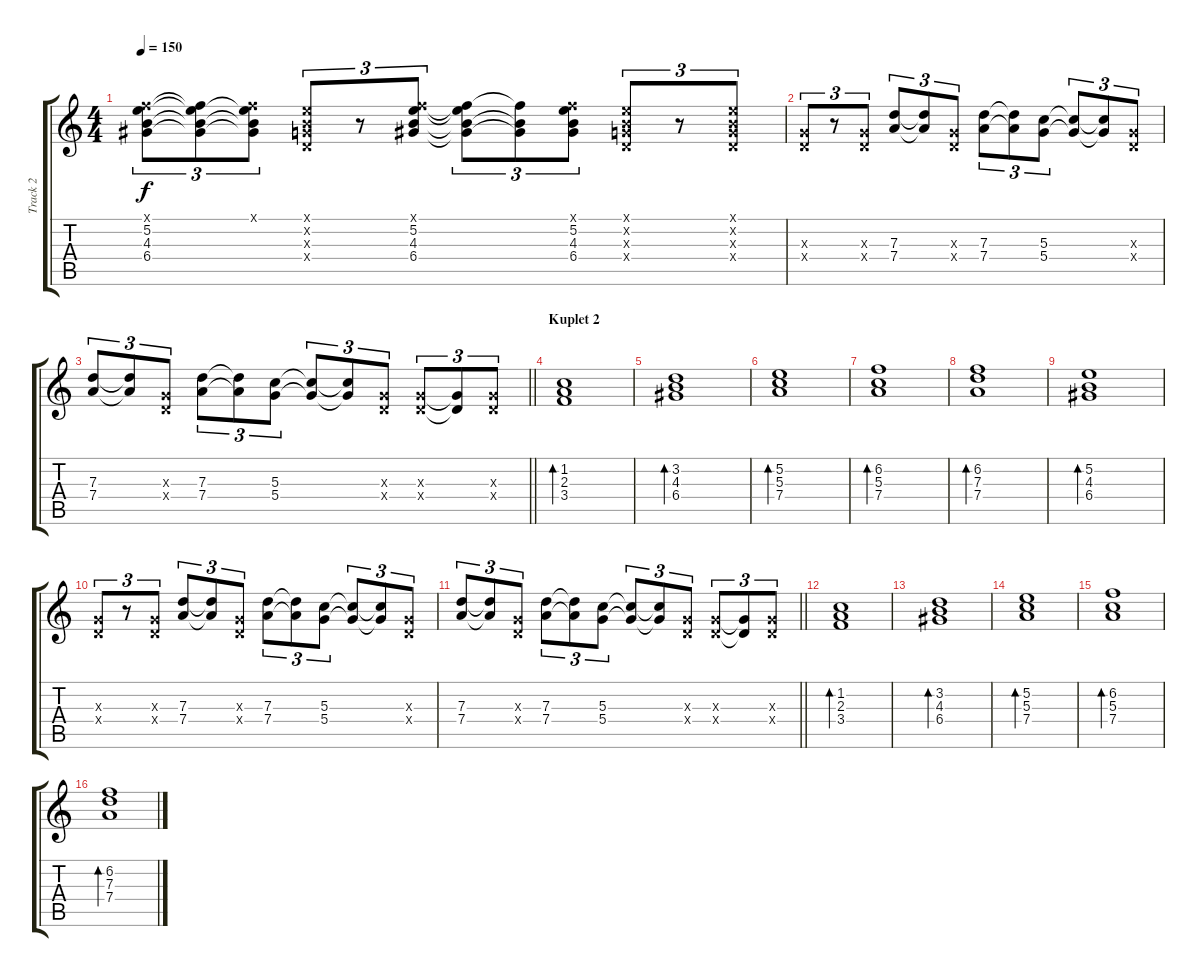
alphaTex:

\track ("Track 2" "Track 2") {instrument acousticguitarsteel}
\staff {score tabs}
\tuning (E4 B3 G3 D3 A2 E2) {hide}
\ts (4 4)
\tempo 150
\clef g2
\ks c
(1.1{x} 5.2 4.3 6.4).8{tu (3 2) dy f} (1.1{t} 5.2{t} 4.3{t} 6.4{t}).8{tu (3 2)} (1.1{x} 5.2{t} 4.3{t} 6.4{t}).8{tu (3 2)} (0.1{x} 0.2{x} 0.3{x} 0.4{x}).8{tu (3 2)} r.8{tu (3 2)} (1.1{x} 5.2 4.3 6.4).8{tu (3 2)} (1.1{t} 5.2{t} 4.3{t} 6.4{t}).8{tu (3 2)} (1.1{t} 4.3{t} 6.4{t}).8{tu (3 2)} (1.1{x} 5.2 4.3 6.4).8{tu (3 2)} (0.1{x} 0.2{x} 0.3{x} 0.4{x}).8{tu (3 2)} r.8{tu (3 2)} (0.1{x} 0.2{x} 0.3{x} 0.4{x}).8{tu (3 2)} |
(0.3{x} 0.4{x}).8{tu (3 2)} r.8{tu (3 2)} (0.3{x} 0.4{x}).8{tu (3 2)} (7.3 7.4).8{tu (3 2)} (7.3{t} 7.4{t}).8{tu (3 2)} (0.3{x} 0.4{x}).8{tu (3 2)} (7.3 7.4).8{tu (3 2)} (7.3{t} 7.4{t}).8{tu (3 2)} (5.3 5.4).8{tu (3 2)} (5.3{t} 5.4{t}).8{tu (3 2)} (5.3{t} 5.4{t}).8{tu (3 2)} (0.3{x} 0.4{x}).8{tu (3 2)} |
\barLineRight lightlight
(7.3 7.4).8{tu (3 2)} (7.3{t} 7.4{t}).8{tu (3 2)} (0.3{x} 0.4{x}).8{tu (3 2)} (7.3 7.4).8{tu (3 2)} (7.3{t} 7.4{t}).8{tu (3 2)} (5.3 5.4).8{tu (3 2)} (5.3{t} 5.4{t}).8{tu (3 2)} (5.3{t} 5.4{t}).8{tu (3 2)} (0.3{x} 0.4{x}).8{tu (3 2)} (0.3{x} 0.4{x}).8{tu (3 2)} (0.3{t} 0.4{t}).8{tu (3 2)} (0.3{x} 0.4{x}).8{tu (3 2)} |
\section ("" "Kuplet 2")
(1.2 2.3 3.4).1{bd 120} |
(3.2 4.3 6.4).1{bd 120} |
(5.2 5.3 7.4).1{bd 120} |
(6.2 5.3 7.4).1{bd 120} |
(6.2 7.3 7.4).1{bd 120} |
(5.2 4.3 6.4).1{bd 120} |
(0.3{x} 0.4{x}).8{tu (3 2)} r.8{tu (3 2)} (0.3{x} 0.4{x}).8{tu (3 2)} (7.3 7.4).8{tu (3 2)} (7.3{t} 7.4{t}).8{tu (3 2)} (0.3{x} 0.4{x}).8{tu (3 2)} (7.3 7.4).8{tu (3 2)} (7.3{t} 7.4{t}).8{tu (3 2)} (5.3 5.4).8{tu (3 2)} (5.3{t} 5.4{t}).8{tu (3 2)} (5.3{t} 5.4{t}).8{tu (3 2)} (0.3{x} 0.4{x}).8{tu (3 2)} |
\barLineRight lightlight
(7.3 7.4).8{tu (3 2)} (7.3{t} 7.4{t}).8{tu (3 2)} (0.3{x} 0.4{x}).8{tu (3 2)} (7.3 7.4).8{tu (3 2)} (7.3{t} 7.4{t}).8{tu (3 2)} (5.3 5.4).8{tu (3 2)} (5.3{t} 5.4{t}).8{tu (3 2)} (5.3{t} 5.4{t}).8{tu (3 2)} (0.3{x} 0.4{x}).8{tu (3 2)} (0.3{x} 0.4{x}).8{tu (3 2)} (0.3{t} 0.4{t}).8{tu (3 2)} (0.3{x} 0.4{x}).8{tu (3 2)} |
(1.2 2.3 3.4).1{bd 120} |
(3.2 4.3 6.4).1{bd 120} |
(5.2 5.3 7.4).1{bd 120} |
(6.2 5.3 7.4).1{bd 120} |
(6.2 7.3 7.4).1{bd 120}
